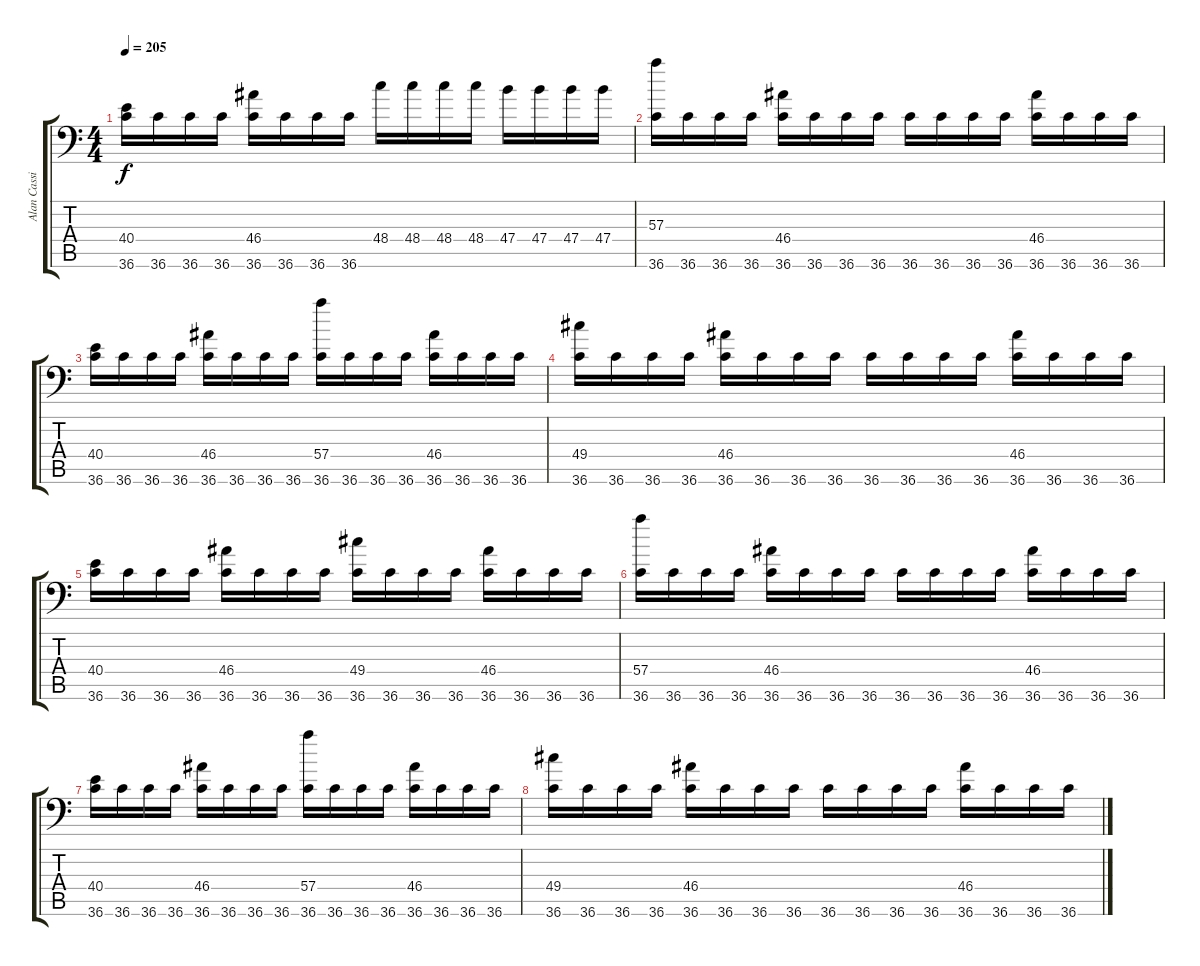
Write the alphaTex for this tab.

\track ("Alan Cassidy" "Alan Cassi") {instrument acousticgrandpiano}
\staff {score tabs}
\tuning (C-1 C-1 C-1 C-1 C-1 C-1) {hide}
\ts (4 4)
\tempo 205
\clef f4
\ks c
(40.4 36.6).16{dy f} 36.6.16 36.6.16 36.6.16 (46.4 36.6).16 36.6.16 36.6.16 36.6.16 48.4.16 48.4.16 48.4.16 48.4.16 47.4.16 47.4.16 47.4.16 47.4.16 |
(57.3 36.6).16 36.6.16 36.6.16 36.6.16 (46.4 36.6).16 36.6.16 36.6.16 36.6.16 36.6.16 36.6.16 36.6.16 36.6.16 (46.4 36.6).16 36.6.16 36.6.16 36.6.16 |
(40.4 36.6).16 36.6.16 36.6.16 36.6.16 (46.4 36.6).16 36.6.16 36.6.16 36.6.16 (57.4 36.6).16 36.6.16 36.6.16 36.6.16 (46.4 36.6).16 36.6.16 36.6.16 36.6.16 |
(49.4 36.6).16 36.6.16 36.6.16 36.6.16 (46.4 36.6).16 36.6.16 36.6.16 36.6.16 36.6.16 36.6.16 36.6.16 36.6.16 (46.4 36.6).16 36.6.16 36.6.16 36.6.16 |
(40.4 36.6).16 36.6.16 36.6.16 36.6.16 (46.4 36.6).16 36.6.16 36.6.16 36.6.16 (49.4 36.6).16 36.6.16 36.6.16 36.6.16 (46.4 36.6).16 36.6.16 36.6.16 36.6.16 |
(57.4 36.6).16 36.6.16 36.6.16 36.6.16 (46.4 36.6).16 36.6.16 36.6.16 36.6.16 36.6.16 36.6.16 36.6.16 36.6.16 (46.4 36.6).16 36.6.16 36.6.16 36.6.16 |
(40.4 36.6).16 36.6.16 36.6.16 36.6.16 (46.4 36.6).16 36.6.16 36.6.16 36.6.16 (57.4 36.6).16 36.6.16 36.6.16 36.6.16 (46.4 36.6).16 36.6.16 36.6.16 36.6.16 |
(49.4 36.6).16 36.6.16 36.6.16 36.6.16 (46.4 36.6).16 36.6.16 36.6.16 36.6.16 36.6.16 36.6.16 36.6.16 36.6.16 (46.4 36.6).16 36.6.16 36.6.16 36.6.16
